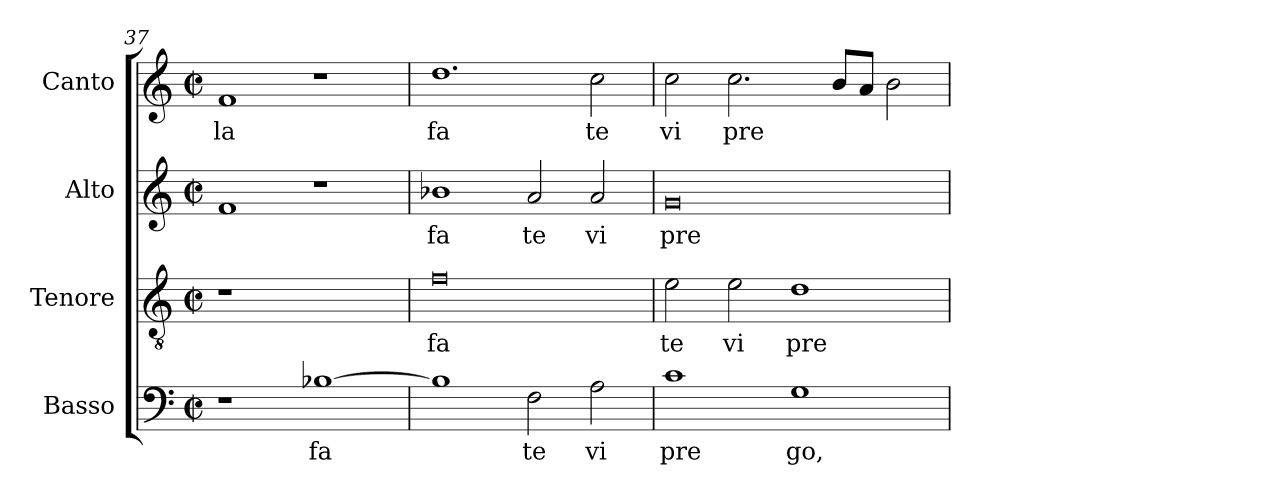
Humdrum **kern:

**kern	**text	**kern	**text	**kern	**text	**kern	**text
*part4	*part4	*part3	*part3	*part2	*part2	*part1	*part1
*staff4	*staff4	*staff3	*staff3	*staff2	*staff2	*staff1	*staff1
*I"Basso	*	*I"Tenore	*	*I"Alto	*	*I"Canto	*
*clefF4	*	*clefGv2	*	*clefG2	*	*clefG2	*
*k[]	*	*k[]	*	*k[]	*	*k[]	*
*C:	*	*C:	*	*C:	*	*C:	*
*M2/2	*	*M2/2	*	*M2/2	*	*M2/2	*
*met(c|)	*	*met(c|)	*	*met(c|)	*	*met(c|)	*
=37	=37	=37	=37	=37	=37	=37	=37
!	!	!	!	!	!LO:LY:b:cj	!	!LO:LY:b:cj
1r	.	1r	.	1f	.	1f	la
!	!LO:LY:b:cj	!	!	!	!	!	!
[>1B-X	fa	1ryy	.	1r	.	1r	.
=38	=38	=38	=38	=38	=38	=38	=38
!	!LO:LY:b:cj	!	!LO:LY:b:cj	!	!LO:LY:b:cj	!	!LO:LY:b:cj
1B-]	.	0f	fa	1b-X	fa	1.dd	fa
!	!LO:LY:b:cj	!	!	!	!LO:LY:b:cj	!	!
2F\	te	.	.	2a/	te	.	.
!	!LO:LY:b:cj	!	!	!	!LO:LY:b:cj	!	!LO:LY:b:cj
2A\	vi	.	.	2a/	vi	2cc\	te
=39	=39	=39	=39	=39	=39	=39	=39
!	!LO:LY:b:cj	!	!LO:LY:b:cj	!	!LO:LY:b:cj	!	!LO:LY:b:cj
1c	pre	2e\	te	0g	pre	2cc\	vi
!	!	!	!LO:LY:b:cj	!	!	!	!LO:LY:b:cj
.	.	2e\	vi	.	.	2.cc\	pre
!	!LO:LY:b:cj	!	!LO:LY:b:cj	!	!	!	!
1G	go,	1d	pre	.	.	.	.
!	!	!	!	!	!	!	!LO:LY:b:cj
.	.	.	.	.	.	8b/L	.
!	!	!	!	!	!	!	!LO:LY:b:cj
.	.	.	.	.	.	8a/J	.
!	!	!	!	!	!	!	!LO:LY:b:cj
.	.	.	.	.	.	2b\	.
=	=	=	=	=	=	=	=
*-	*-	*-	*-	*-	*-	*-	*-
